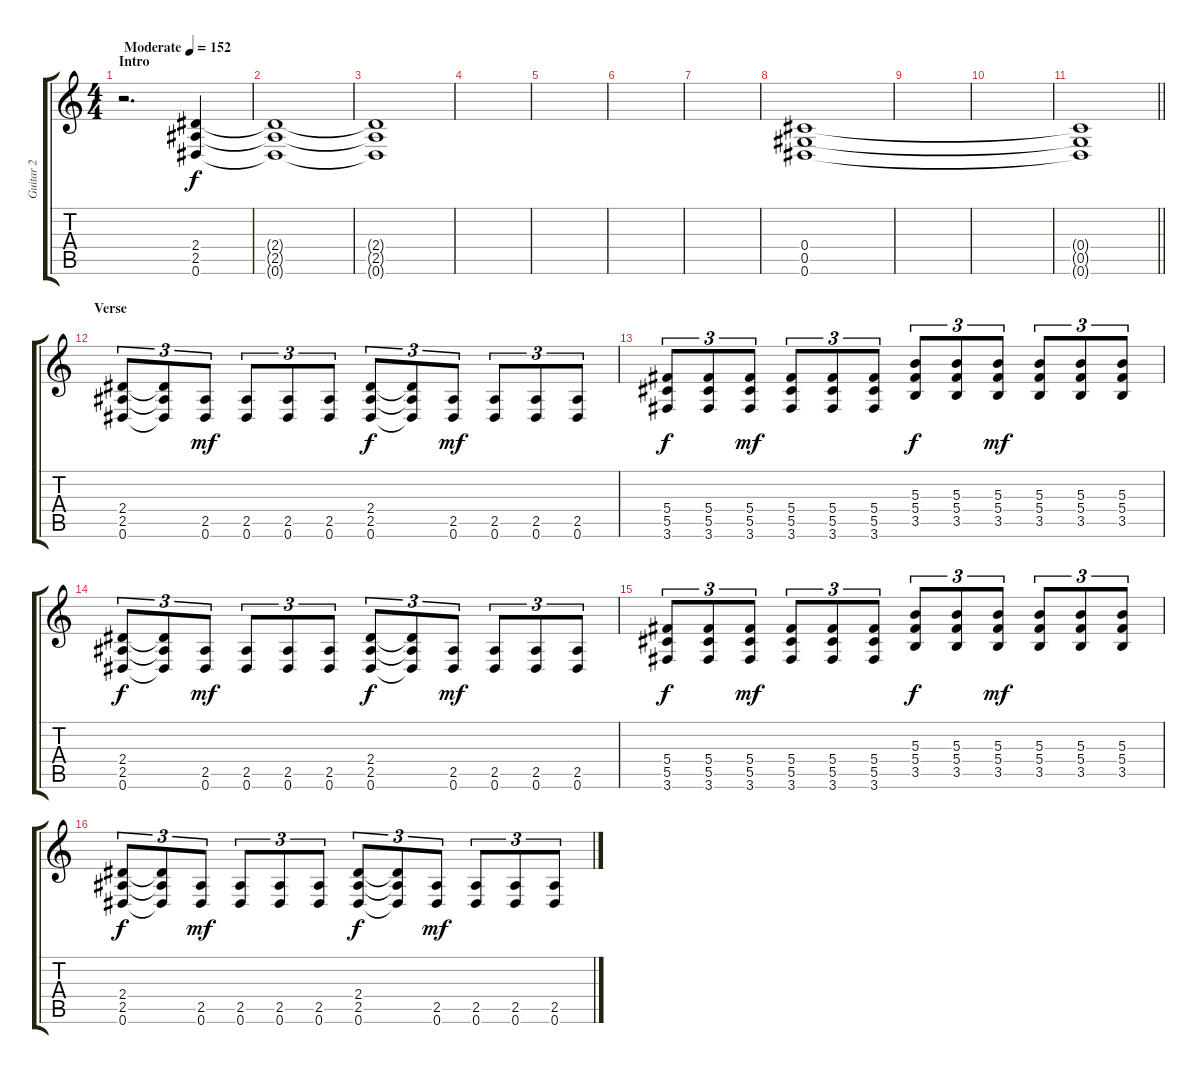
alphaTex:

\track ("Guitar 2" "Guitar 2") {instrument distortionguitar}
\staff {score tabs}
\tuning (Eb4 Bb3 Gb3 Db3 Ab2 Eb2) {hide}
\ts (4 4)
\section ("" "Intro")
\tempo (152 "Moderate")
\clef g2
\ks c
r.2{d dy f instrument distortionguitar} (2.4 2.5 0.6).4 |
(2.4{t} 2.5{t} 0.6{t}).1 |
(2.4{t} 2.5{t} 0.6{t}).1 |
|
|
|
|
(0.4 0.5 0.6).1 |
|
|
\barLineRight lightlight
(0.4{t} 0.5{t} 0.6{t}).1 |
\section ("" "Verse")
(2.4 2.5 0.6).8{tu (3 2)} (2.4{t} 2.5{t} 0.6{t}).8{tu (3 2)} (2.5 0.6).8{tu (3 2) dy mf} (2.5 0.6).8{tu (3 2)} (2.5 0.6).8{tu (3 2)} (2.5 0.6).8{tu (3 2)} (2.4 2.5 0.6).8{tu (3 2) dy f} (2.4{t} 2.5{t} 0.6{t}).8{tu (3 2)} (2.5 0.6).8{tu (3 2) dy mf} (2.5 0.6).8{tu (3 2)} (2.5 0.6).8{tu (3 2)} (2.5 0.6).8{tu (3 2)} |
(5.4 5.5 3.6).8{tu (3 2) dy f} (5.4 5.5 3.6).8{tu (3 2)} (5.4 5.5 3.6).8{tu (3 2) dy mf} (5.4 5.5 3.6).8{tu (3 2)} (5.4 5.5 3.6).8{tu (3 2)} (5.4 5.5 3.6).8{tu (3 2)} (5.3 5.4 3.5).8{tu (3 2) dy f} (5.3 5.4 3.5).8{tu (3 2)} (5.3 5.4 3.5).8{tu (3 2) dy mf} (5.3 5.4 3.5).8{tu (3 2)} (5.3 5.4 3.5).8{tu (3 2)} (5.3 5.4 3.5).8{tu (3 2)} |
(2.4 2.5 0.6).8{tu (3 2) dy f} (2.4{t} 2.5{t} 0.6{t}).8{tu (3 2)} (2.5 0.6).8{tu (3 2) dy mf} (2.5 0.6).8{tu (3 2)} (2.5 0.6).8{tu (3 2)} (2.5 0.6).8{tu (3 2)} (2.4 2.5 0.6).8{tu (3 2) dy f} (2.4{t} 2.5{t} 0.6{t}).8{tu (3 2)} (2.5 0.6).8{tu (3 2) dy mf} (2.5 0.6).8{tu (3 2)} (2.5 0.6).8{tu (3 2)} (2.5 0.6).8{tu (3 2)} |
(5.4 5.5 3.6).8{tu (3 2) dy f} (5.4 5.5 3.6).8{tu (3 2)} (5.4 5.5 3.6).8{tu (3 2) dy mf} (5.4 5.5 3.6).8{tu (3 2)} (5.4 5.5 3.6).8{tu (3 2)} (5.4 5.5 3.6).8{tu (3 2)} (5.3 5.4 3.5).8{tu (3 2) dy f} (5.3 5.4 3.5).8{tu (3 2)} (5.3 5.4 3.5).8{tu (3 2) dy mf} (5.3 5.4 3.5).8{tu (3 2)} (5.3 5.4 3.5).8{tu (3 2)} (5.3 5.4 3.5).8{tu (3 2)} |
(2.4 2.5 0.6).8{tu (3 2) dy f} (2.4{t} 2.5{t} 0.6{t}).8{tu (3 2)} (2.5 0.6).8{tu (3 2) dy mf} (2.5 0.6).8{tu (3 2)} (2.5 0.6).8{tu (3 2)} (2.5 0.6).8{tu (3 2)} (2.4 2.5 0.6).8{tu (3 2) dy f} (2.4{t} 2.5{t} 0.6{t}).8{tu (3 2)} (2.5 0.6).8{tu (3 2) dy mf} (2.5 0.6).8{tu (3 2)} (2.5 0.6).8{tu (3 2)} (2.5 0.6).8{tu (3 2)}
